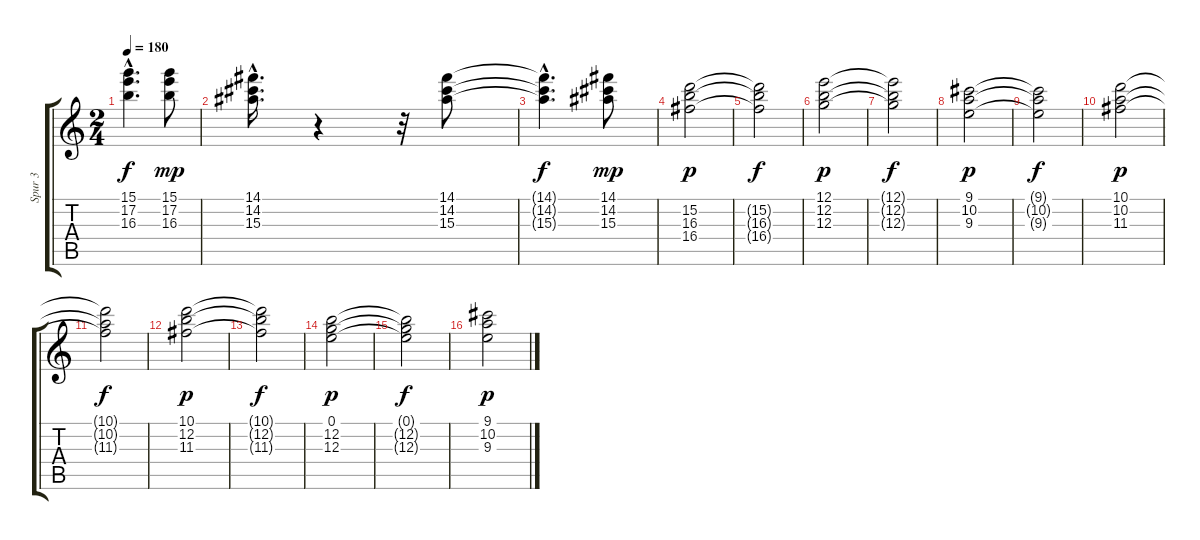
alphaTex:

\track ("Spur 3" "Spur 3") {instrument acousticguitarnylon}
\staff {score tabs}
\tuning (E4 B3 G3 D3 A2 E2) {hide}
\ts (2 4)
\tempo 180
\clef g2
\ks c
(15.1{hac t} 17.2{hac t} 16.3{hac t}).4{d dy f} (15.1 17.2 16.3).8{dy mp} |
(14.1{hac} 14.2{hac} 15.3{hac}).16{d} r.4 r.32 (14.1 14.2 15.3).8 |
(14.1{hac t} 14.2{hac t} 15.3{hac t}).4{d dy f} (14.1 14.2 15.3).8{dy mp} |
(15.2 16.3 16.4).2{dy p} |
(15.2{t} 16.3{t} 16.4{t}).2{dy f} |
(12.1 12.2 12.3).2{dy p} |
(12.1{t} 12.2{t} 12.3{t}).2{dy f} |
(9.1 10.2 9.3).2{dy p} |
(9.1{t} 10.2{t} 9.3{t}).2{dy f} |
(10.1 10.2 11.3).2{dy p} |
(10.1{t} 10.2{t} 11.3{t}).2{dy f} |
(10.1 12.2 11.3).2{dy p} |
(10.1{t} 12.2{t} 11.3{t}).2{dy f} |
(0.1 12.2 12.3).2{dy p} |
(0.1{t} 12.2{t} 12.3{t}).2{dy f} |
(9.1 10.2 9.3).2{dy p}
